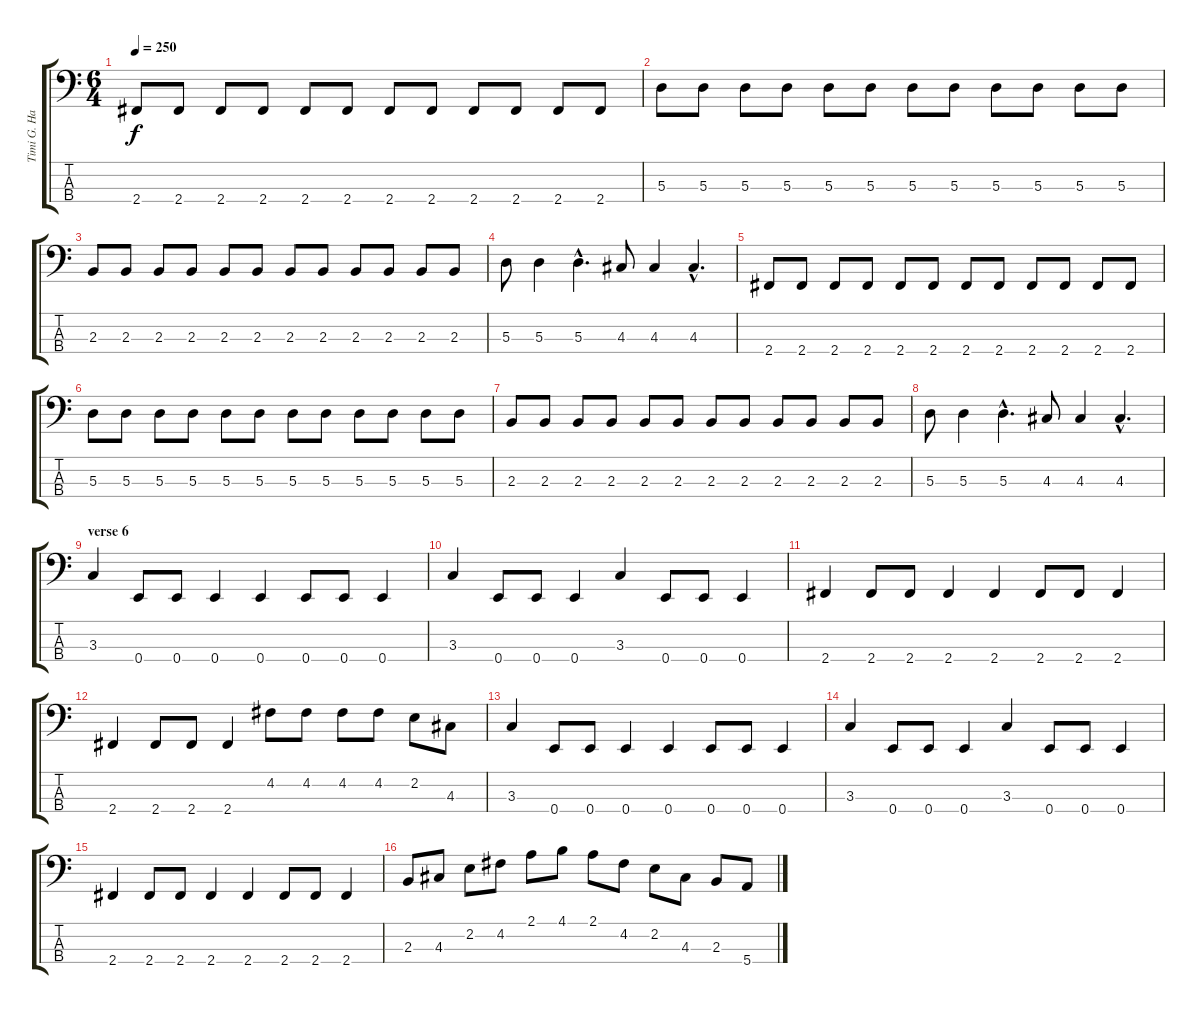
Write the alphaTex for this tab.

\track ("Timi G. Hansen" "Timi G. Ha") {instrument electricbasspick}
\staff {score tabs}
\tuning (G2 D2 A1 E1) {hide}
\ts (6 4)
\tempo 250
\clef f4
\ks c
2.4.8{dy f} 2.4.8 2.4.8 2.4.8 2.4.8 2.4.8 2.4.8 2.4.8 2.4.8 2.4.8 2.4.8 2.4.8 |
5.3.8 5.3.8 5.3.8 5.3.8 5.3.8 5.3.8 5.3.8 5.3.8 5.3.8 5.3.8 5.3.8 5.3.8 |
2.3.8 2.3.8 2.3.8 2.3.8 2.3.8 2.3.8 2.3.8 2.3.8 2.3.8 2.3.8 2.3.8 2.3.8 |
5.3.8 5.3.4 5.3{hac}.4{d} 4.3.8 4.3.4 4.3{hac}.4{d} |
2.4.8 2.4.8 2.4.8 2.4.8 2.4.8 2.4.8 2.4.8 2.4.8 2.4.8 2.4.8 2.4.8 2.4.8 |
5.3.8 5.3.8 5.3.8 5.3.8 5.3.8 5.3.8 5.3.8 5.3.8 5.3.8 5.3.8 5.3.8 5.3.8 |
2.3.8 2.3.8 2.3.8 2.3.8 2.3.8 2.3.8 2.3.8 2.3.8 2.3.8 2.3.8 2.3.8 2.3.8 |
5.3.8 5.3.4 5.3{hac}.4{d} 4.3.8 4.3.4 4.3{hac}.4{d} |
\section ("" "verse 6")
3.3.4 0.4.8 0.4.8 0.4.4 0.4.4 0.4.8 0.4.8 0.4.4 |
3.3.4 0.4.8 0.4.8 0.4.4 3.3.4 0.4.8 0.4.8 0.4.4 |
2.4.4 2.4.8 2.4.8 2.4.4 2.4.4 2.4.8 2.4.8 2.4.4 |
2.4.4 2.4.8 2.4.8 2.4.4 4.2.8 4.2.8 4.2.8 4.2.8 2.2.8 4.3.8 |
3.3.4 0.4.8 0.4.8 0.4.4 0.4.4 0.4.8 0.4.8 0.4.4 |
3.3.4 0.4.8 0.4.8 0.4.4 3.3.4 0.4.8 0.4.8 0.4.4 |
2.4.4 2.4.8 2.4.8 2.4.4 2.4.4 2.4.8 2.4.8 2.4.4 |
2.3.8 4.3.8 2.2.8 4.2.8 2.1.8 4.1.8 2.1.8 4.2.8 2.2.8 4.3.8 2.3.8 5.4.8
